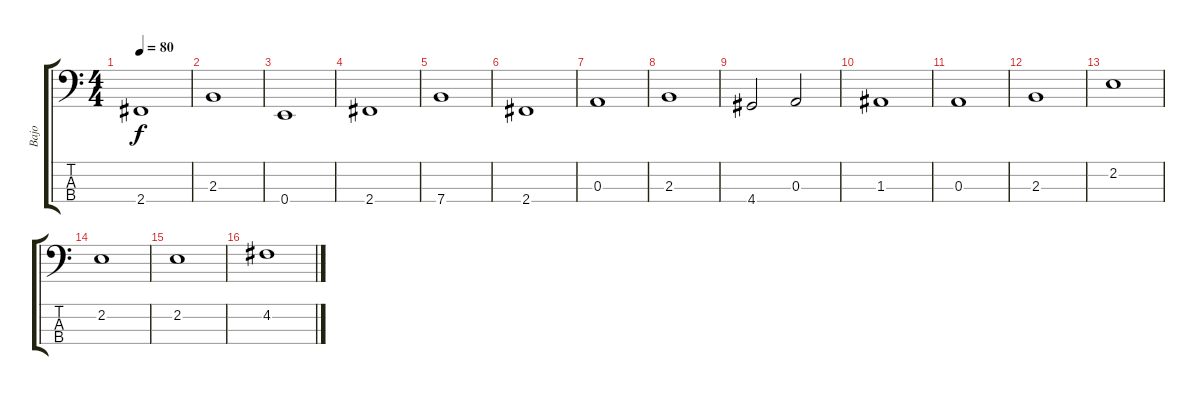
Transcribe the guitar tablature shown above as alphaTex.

\track ("Bajo" "Bajo") {instrument electricbassfinger}
\staff {score tabs}
\tuning (G2 D2 A1 E1) {hide}
\ts (4 4)
\tempo 80
\clef f4
\ks c
2.4.1{dy f} |
2.3.1 |
0.4.1 |
2.4.1 |
7.4.1 |
2.4.1 |
0.3.1 |
2.3.1 |
4.4.2 0.3.2 |
1.3.1 |
0.3.1 |
2.3.1 |
2.2.1 |
2.2.1 |
2.2.1 |
4.2.1
